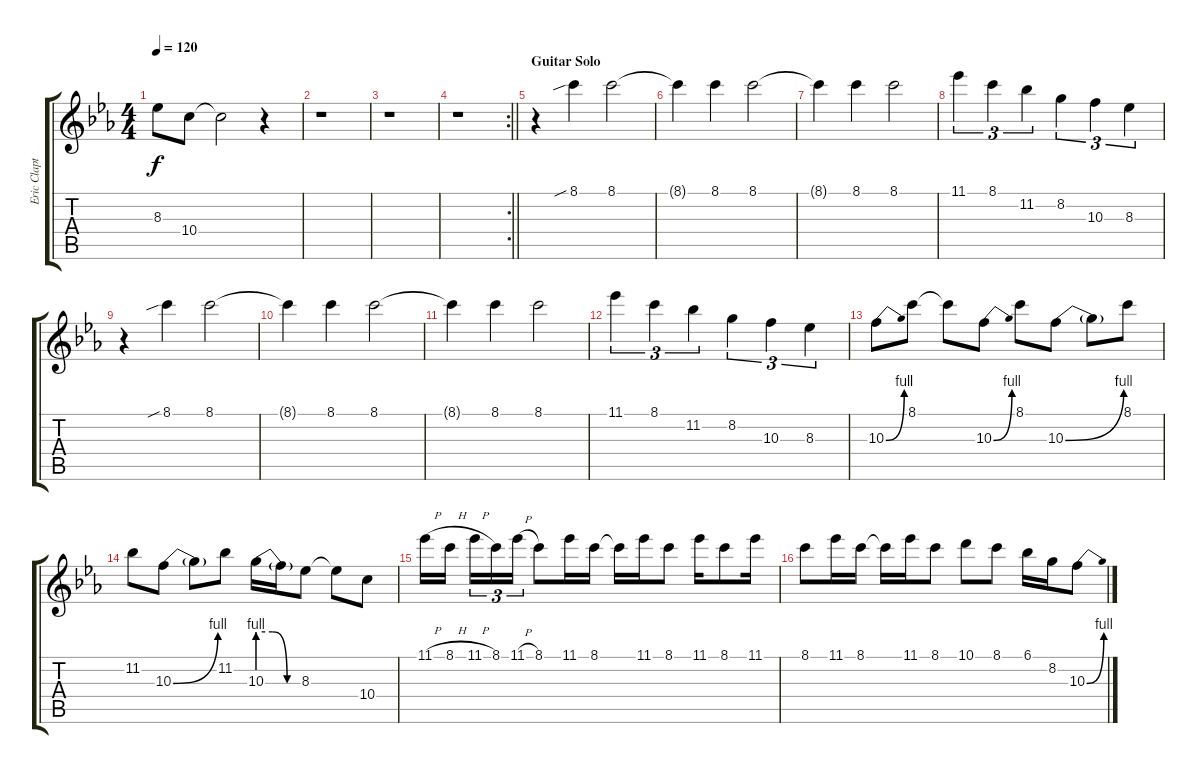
\track ("Eric Clapton (Gtr.2)" "Eric Clapt") {instrument overdrivenguitar}
\staff {score tabs}
\tuning (E4 B3 G3 D3 A2 E2) {hide}
\ts (4 4)
\tempo 120
\clef g2
\ks eb
8.3.8{dy f} 10.4.8 10.4{t}.2 r.4 |
r.1 |
r.1 |
\rc 2
\barLineRight lightlight
r.1 |
\section ("" "Guitar Solo")
r.4 8.1{sib}.4 8.1.2 |
8.1{t}.4 8.1.4 8.1.2 |
8.1{t}.4 8.1.4 8.1.2 |
11.1.4{tu (3 2)} 8.1.4{tu (3 2)} 11.2.4{tu (3 2)} 8.2.4{tu (3 2)} 10.3.4{tu (3 2)} 8.3.4{tu (3 2)} |
r.4 8.1{sib}.4 8.1.2 |
8.1{t}.4 8.1.4 8.1.2 |
8.1{t}.4 8.1.4 8.1.2 |
11.1.4{tu (3 2)} 8.1.4{tu (3 2)} 11.2.4{tu (3 2)} 8.2.4{tu (3 2)} 10.3.4{tu (3 2)} 8.3.4{tu (3 2)} |
10.3{be (bend 0 0 60 4)}.8 8.1.8 8.1{t}.8 10.3{be (bend 0 0 60 4)}.8 8.1.8 10.3{be (bend 0 0 60 4)}.8 10.3{t}.8 8.1.8 |
11.2.8 10.3{be (bend 0 0 60 4)}.8 10.3{t}.8 11.2.8 10.3{be (custom 0 4 20 4 40 0 60 0)}.16 10.3{t}.16 8.3.8 8.3{t}.8 10.4.8 |
11.1{h}.16 8.1{h}.16{beam splitsecondary} 11.1{h}.16{tu (3 2)} 8.1.16{tu (3 2)} 11.1{h}.16{tu (3 2)} 8.1.8 11.1.16 8.1.16 8.1{t}.16 11.1.16 8.1.8 11.1.16 8.1.8 11.1.16 |
8.1.8 11.1.16 8.1.16 8.1{t}.16 11.1.16 8.1.8 10.1.8 8.1.8 6.1.16 8.2.16 10.3{be (bend 0 0 60 4)}.8
